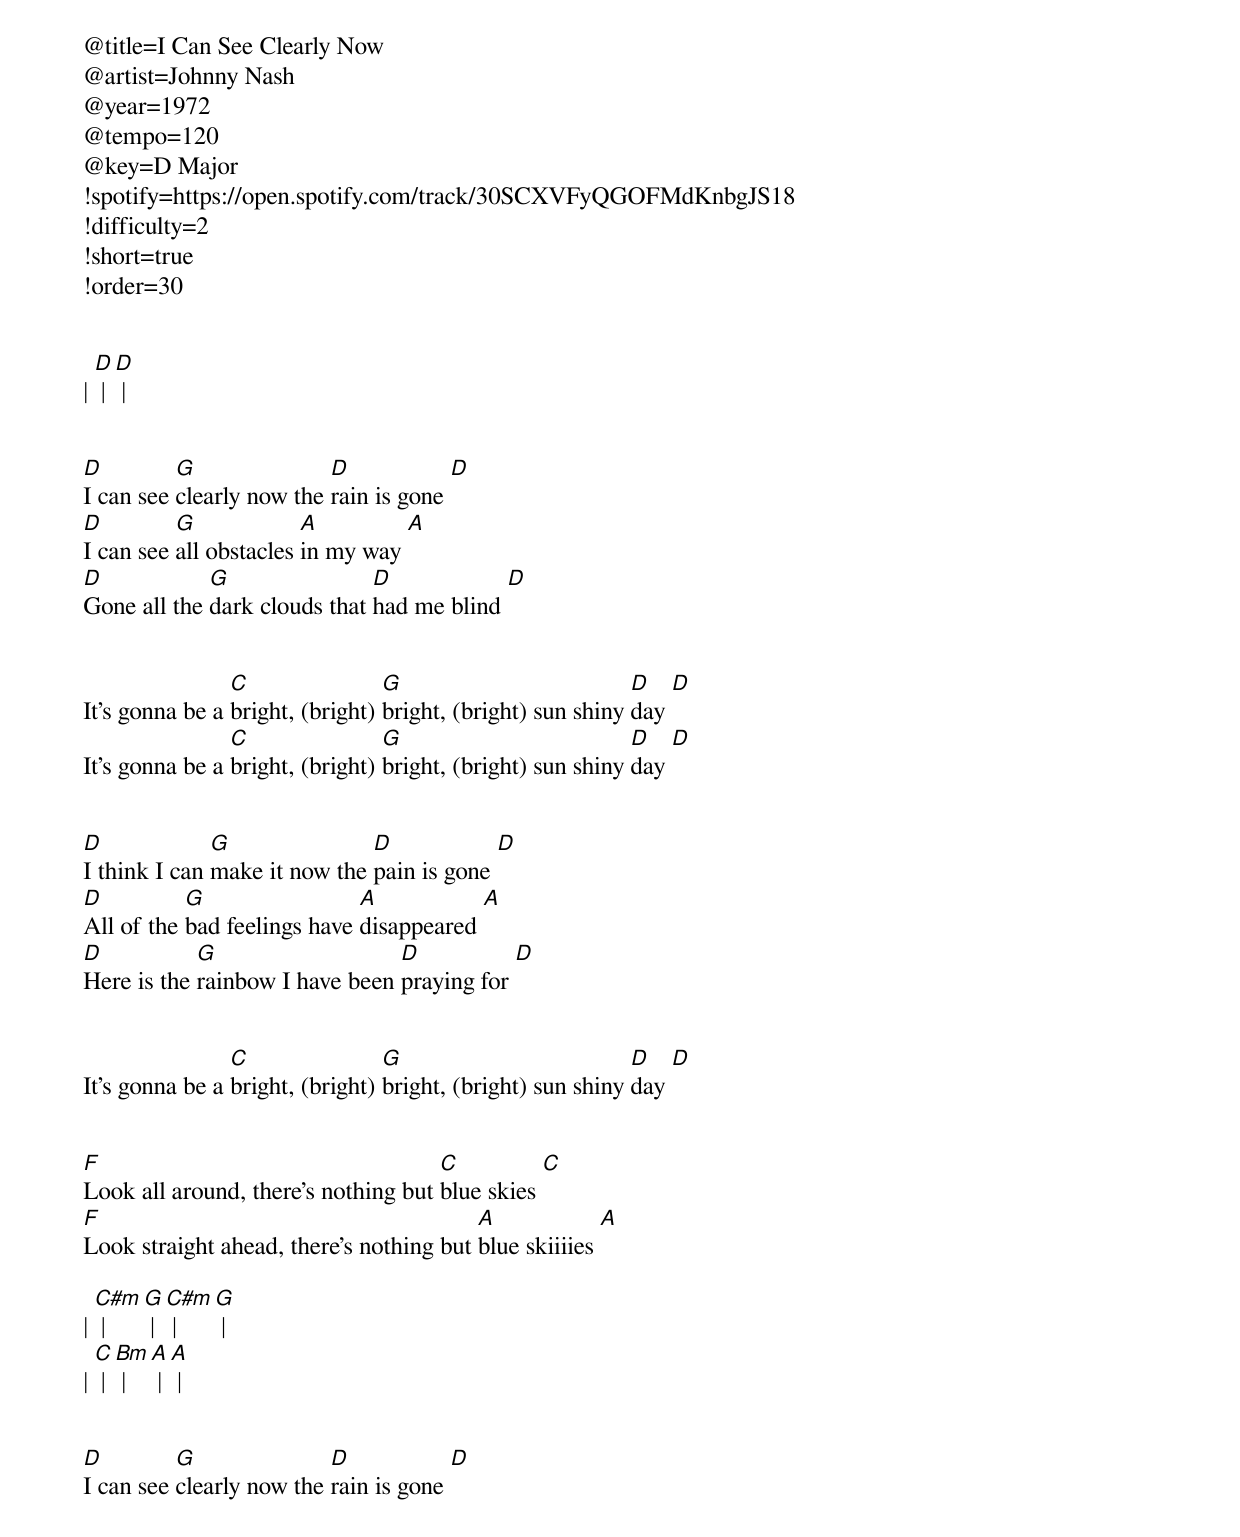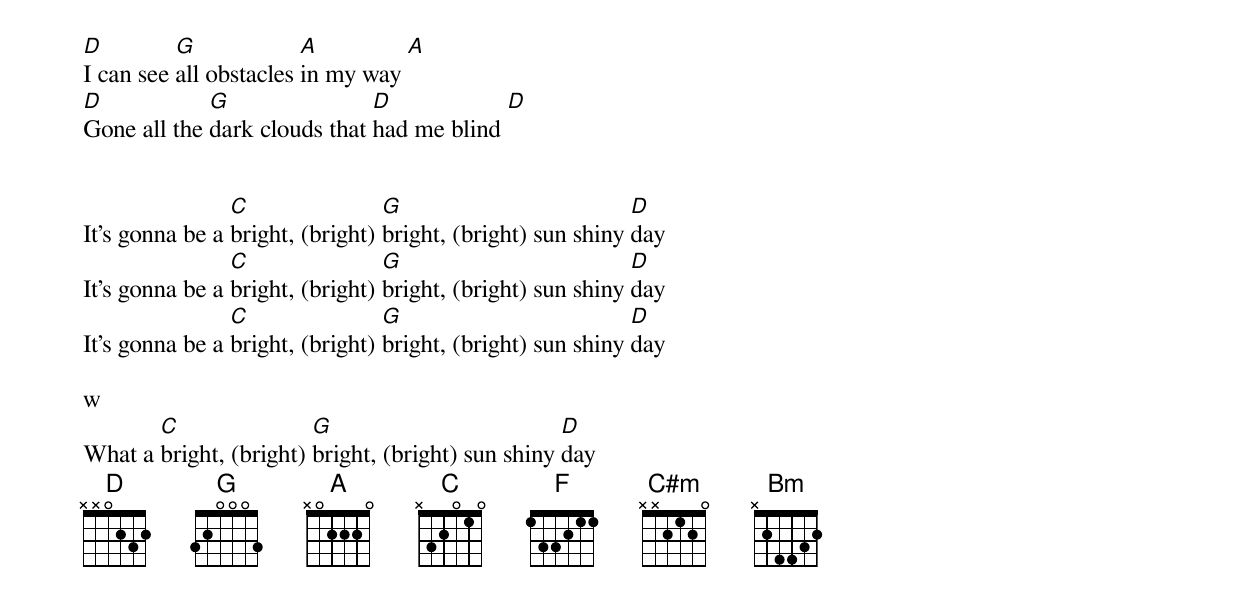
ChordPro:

@title=I Can See Clearly Now
@artist=Johnny Nash
@year=1972
@tempo=120
@key=D Major
!spotify=https://open.spotify.com/track/30SCXVFyQGOFMdKnbgJS18
!difficulty=2
!short=true
!order=30


| [D] | [D] |


[D]I can see [G]clearly now the [D]rain is gone [D]
[D]I can see [G]all obstacles [A]in my way [A]
[D]Gone all the [G]dark clouds that [D]had me blind [D]


It's gonna be a [C]bright, (bright) [G]bright, (bright) sun shiny [D]day [D]
It's gonna be a [C]bright, (bright) [G]bright, (bright) sun shiny [D]day [D]


[D]I think I can [G]make it now the [D]pain is gone [D]
[D]All of the [G]bad feelings have [A]disappeared [A]
[D]Here is the [G]rainbow I have been [D]praying for [D]


It's gonna be a [C]bright, (bright) [G]bright, (bright) sun shiny [D]day [D]


[F]Look all around, there's nothing but [C]blue skies [C]
[F]Look straight ahead, there's nothing but [A]blue skiiiies [A]

| [C#m] | [G] | [C#m] | [G] |
| [C] | [Bm] | [A] | [A] |


[D]I can see [G]clearly now the [D]rain is gone [D]
[D]I can see [G]all obstacles [A]in my way [A]
[D]Gone all the [G]dark clouds that [D]had me blind [D]


It's gonna be a [C]bright, (bright) [G]bright, (bright) sun shiny [D]day
It's gonna be a [C]bright, (bright) [G]bright, (bright) sun shiny [D]day
It's gonna be a [C]bright, (bright) [G]bright, (bright) sun shiny [D]day

w
What a [C]bright, (bright) [G]bright, (bright) sun shiny [D]day
